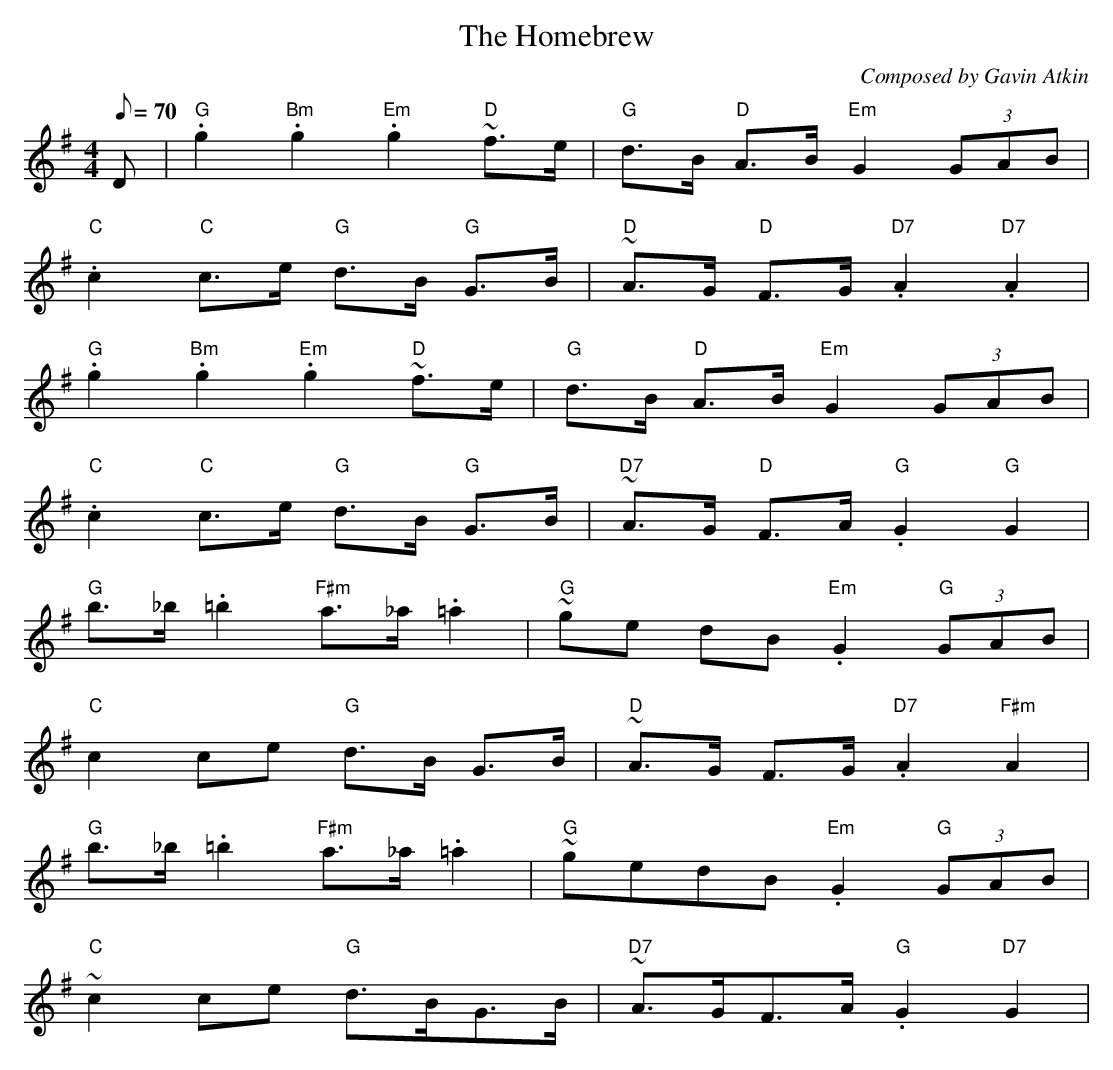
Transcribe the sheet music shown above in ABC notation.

X:1
T:The Homebrew
C:Composed by Gavin Atkin
M:4/4
L:1/8
Q:70
K:G
D |"G" .g2 "Bm" .g2 "Em" .g2 "D" ~f>e |"G" d>B "D" A>B "Em" G2 (3GAB |
"C" .c2 "C" c>e "G" d>B "G" G>B |"D" ~A>G "D" F>G "D7".A2 "D7" .A2 |
"G".g2"Bm" .g2 "Em".g2 "D"~f>e |"G"d>B "D" A>B "Em" G2 (3GAB |
"C".c2 "C" c>e "G" d>B "G" G>B | "D7" ~A>G "D" F>A "G" .G2 "G" G2 |
"G" b>_b .=b2 "F#m" a>_a .=a2 |"G" ~ge dB "Em" .G2 "G" (3GAB |
"C" c2 ce "G"d>B G>B | "D" ~A>G F>G "D7" .A2 "F#m" A2 |
"G" b>_b .=b2 "F#m" a>_a .=a2 | "G" ~gedB "Em" .G2 "G" (3GAB |
"C" ~c2 ce "G" d>BG>B | "D7" ~A>GF>A "G" .G2 "D7" G2 |
